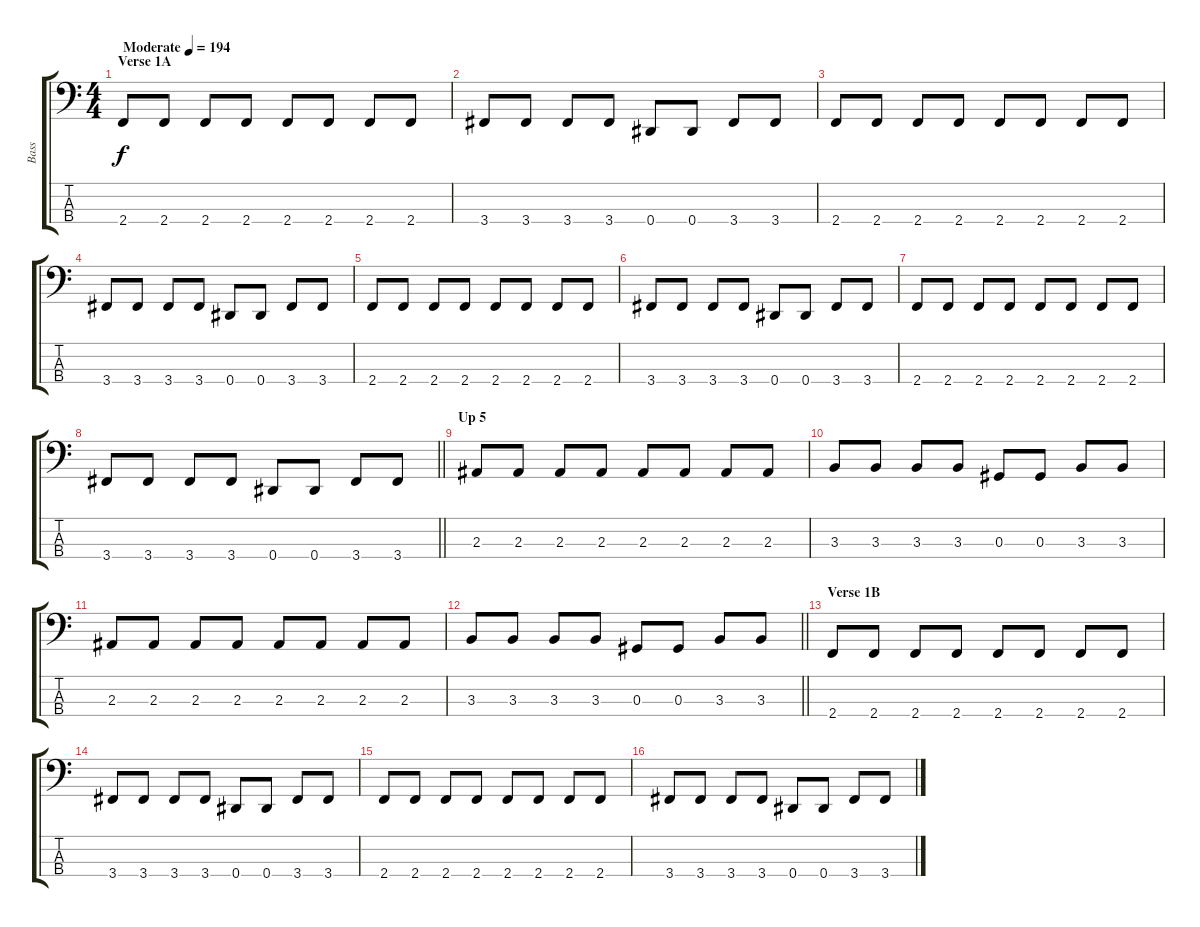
\track ("Bass" "Bass") {instrument electricbasspick}
\staff {score tabs}
\tuning (Gb2 Db2 Ab1 Eb1) {hide}
\ts (4 4)
\section ("" "Verse 1A")
\tempo (194 "Moderate")
\clef f4
\ks c
2.4.8{dy f instrument electricbasspick} 2.4.8 2.4.8 2.4.8 2.4.8 2.4.8 2.4.8 2.4.8 |
3.4.8 3.4.8 3.4.8 3.4.8 0.4.8 0.4.8 3.4.8 3.4.8 |
2.4.8 2.4.8 2.4.8 2.4.8 2.4.8 2.4.8 2.4.8 2.4.8 |
3.4.8 3.4.8 3.4.8 3.4.8 0.4.8 0.4.8 3.4.8 3.4.8 |
2.4.8 2.4.8 2.4.8 2.4.8 2.4.8 2.4.8 2.4.8 2.4.8 |
3.4.8 3.4.8 3.4.8 3.4.8 0.4.8 0.4.8 3.4.8 3.4.8 |
2.4.8 2.4.8 2.4.8 2.4.8 2.4.8 2.4.8 2.4.8 2.4.8 |
\barLineRight lightlight
3.4.8 3.4.8 3.4.8 3.4.8 0.4.8 0.4.8 3.4.8 3.4.8 |
\section ("" "Up 5")
2.3.8 2.3.8 2.3.8 2.3.8 2.3.8 2.3.8 2.3.8 2.3.8 |
3.3.8 3.3.8 3.3.8 3.3.8 0.3.8 0.3.8 3.3.8 3.3.8 |
2.3.8 2.3.8 2.3.8 2.3.8 2.3.8 2.3.8 2.3.8 2.3.8 |
\barLineRight lightlight
3.3.8 3.3.8 3.3.8 3.3.8 0.3.8 0.3.8 3.3.8 3.3.8 |
\section ("" "Verse 1B")
2.4.8 2.4.8 2.4.8 2.4.8 2.4.8 2.4.8 2.4.8 2.4.8 |
3.4.8 3.4.8 3.4.8 3.4.8 0.4.8 0.4.8 3.4.8 3.4.8 |
2.4.8 2.4.8 2.4.8 2.4.8 2.4.8 2.4.8 2.4.8 2.4.8 |
3.4.8 3.4.8 3.4.8 3.4.8 0.4.8 0.4.8 3.4.8 3.4.8
